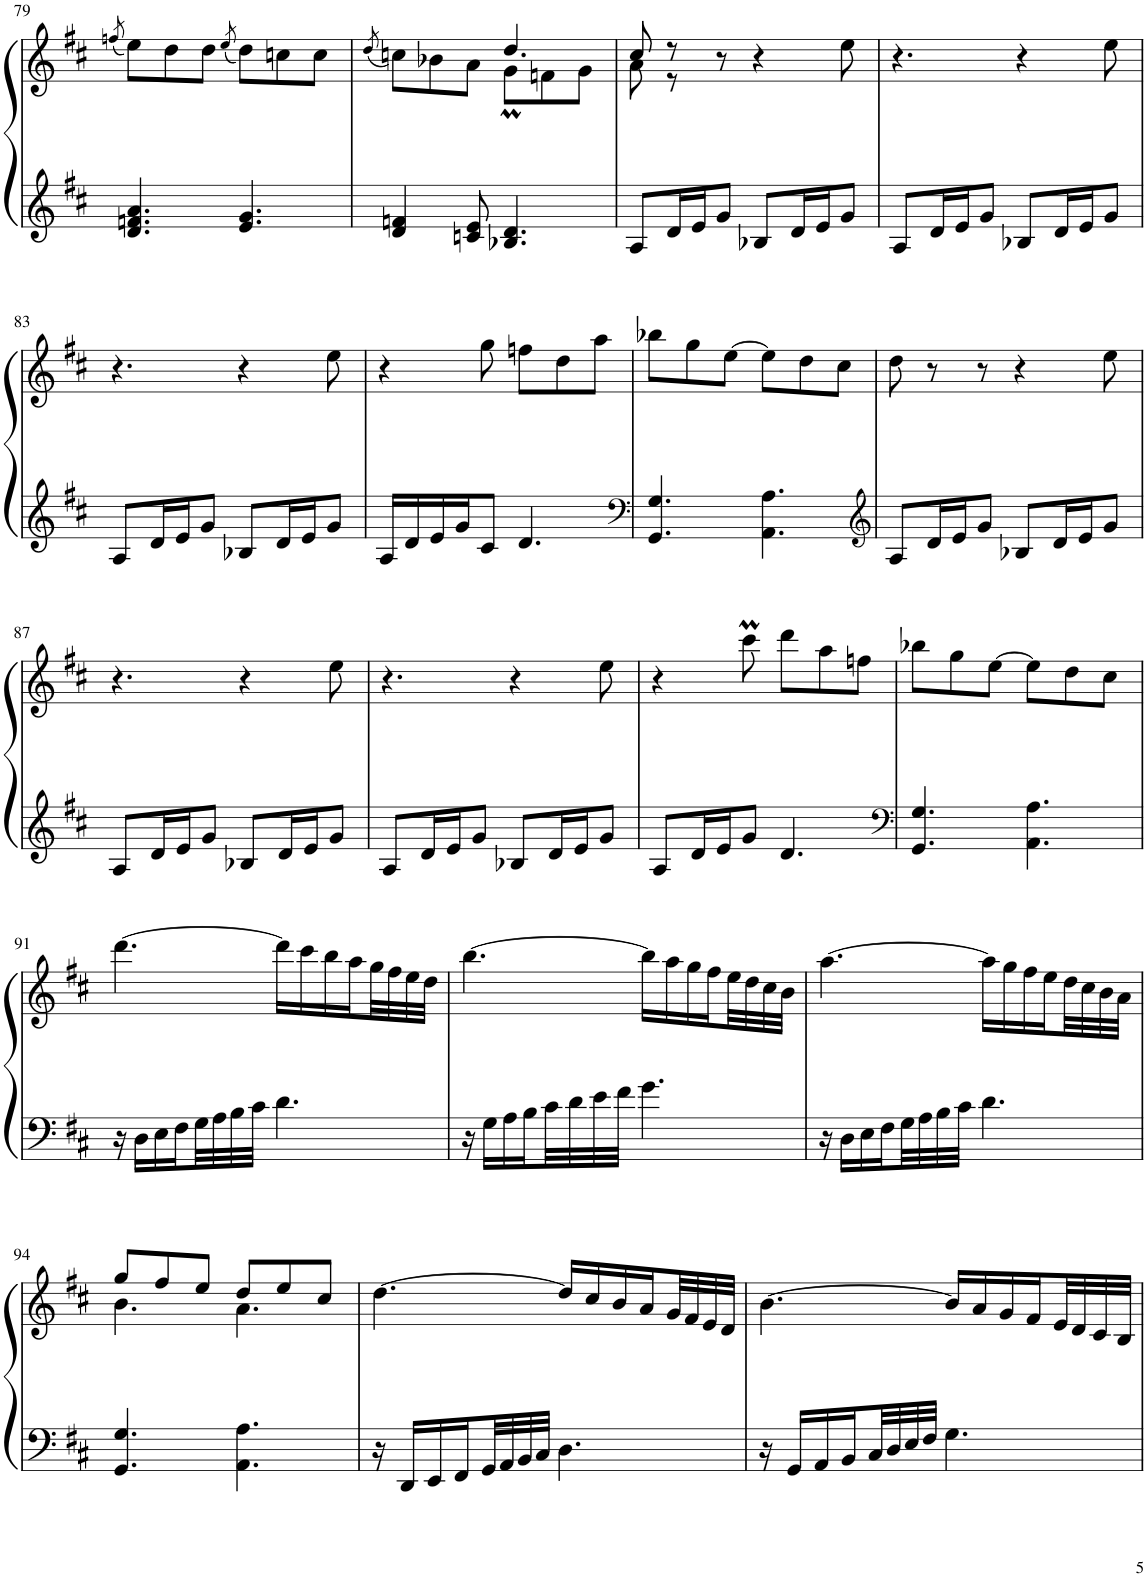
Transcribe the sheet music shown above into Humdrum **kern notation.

**kern	**kern
*part1	*part1
*staff2	*staff1
*I"Piano	*
*I'Pno	*
!!LO:PB:g=z
*clefG2	*clefG2
*k[f#c#]	*k[f#c#]
*M6/8	*M6/8
=79	=79
.	(8qffn/
4.d/ 4.fn/ 4.a/	8ee\L)
.	8dd\
.	8dd\J
.	(8qee/
4.e/ 4.g/	8dd\L)
.	8ccn\
.	8cc\J
=80	=80
.	(8qdd/
*	*^
4d/ 4fn/	8ccn\L)	4.ryy
.	8b-X\	.
8cn/ 8e/	8a\J	.
4.B-X/ 4.d/	8gM\L	4.dd/
.	8fn\	.
.	8g\J	.
=81	=81	=81
8A/L	8cc#/	8a\
16d/L	8r	8r
16e/J	.	.
8g/J	8r	2ryy
8B-X/L	4r	.
16d/L	.	.
16e/J	.	.
8g/J	8ee\	.
*	*v	*v
=82	=82
8A/L	4.r
16d/L	.
16e/J	.
8g/J	.
8B-X/L	4r
16d/L	.
16e/J	.
8g/J	8ee\
!!LO:LB:g=z
=83	=83
8A/L	4.r
16d/L	.
16e/J	.
8g/J	.
8B-X/L	4r
16d/L	.
16e/J	.
8g/J	8ee\
=84	=84
16A/LL	4r
16d/	.
16e/	.
16g/J	.
8c#/J	8gg\
4.d/	8ffn\L
.	8dd\
.	8aa\J
=85	=85
*clefF4	*
4.GG/ 4.G/	8bb-X\L
.	8gg\
.	[8ee\J
4.AA\ 4.A\	8ee\L]
.	8dd\
.	8cc#\J
=86	=86
*clefG2	*
8A/L	8dd\
16d/L	8r
16e/J	.
8g/J	8r
8B-X/L	4r
16d/L	.
16e/J	.
8g/J	8ee\
!!LO:LB:g=z
=87	=87
8A/L	4.r
16d/L	.
16e/J	.
8g/J	.
8B-X/L	4r
16d/L	.
16e/J	.
8g/J	8ee\
=88	=88
8A/L	4.r
16d/L	.
16e/J	.
8g/J	.
8B-X/L	4r
16d/L	.
16e/J	.
8g/J	8ee\
=89	=89
8A/L	4r
16d/L	.
16e/J	.
8g/J	8ccc#m\
4.d/	8ddd\L
.	8aa\
.	8ffn\J
=90	=90
*clefF4	*
4.GG/ 4.G/	8bb-X\L
.	8gg\
.	[8ee\J
4.AA\ 4.A\	8ee\L]
.	8dd\
.	8cc#\J
!!LO:LB:g=z
=91	=91
16r	[4.ddd\
16D\LL	.
16E\	.
16F#\	.
32G\L	.
32A\	.
32B\	.
32c#\JJJ	.
4.d\	16ddd\LL]
.	16ccc#\
.	16bb\
.	16aa\
.	32gg\L
.	32ff#\
.	32ee\
.	32dd\JJJ
=92	=92
16r	[4.bb\
16G\LL	.
16A\	.
16B\	.
32c#\L	.
32d\	.
32e\	.
32f#\JJJ	.
4.g\	16bb\LL]
.	16aa\
.	16gg\
.	16ff#\
.	32ee\L
.	32dd\
.	32cc#\
.	32b\JJJ
=93	=93
16r	[4.aa\
16D\LL	.
16E\	.
16F#\	.
32G\L	.
32A\	.
32B\	.
32c#\JJJ	.
4.d\	16aa\LL]
.	16gg\
.	16ff#\
.	16ee\
.	32dd\L
.	32cc#\
.	32b\
.	32a\JJJ
!!LO:LB:g=z
=94	=94
*	*^
4.GG/ 4.G/	8gg/L	4.b\
.	8ff#/	.
.	8ee/J	.
4.AA\ 4.A\	8dd/L	4.a\
.	8ee/	.
.	8cc#/J	.
*	*v	*v
=95	=95
16r	[4.dd\
16DD/LL	.
16EE/	.
16FF#/	.
32GG/L	.
32AA/	.
32BB/	.
32C#/JJJ	.
4.D\	16dd/LL]
.	16cc#/
.	16b/
.	16a/
.	32g/L
.	32f#/
.	32e/
.	32d/JJJ
=96	=96
16r	[4.b\
16GG/LL	.
16AA/	.
16BB/	.
32C#/L	.
32D/	.
32E/	.
32F#/JJJ	.
4.G\	16b/LL]
.	16a/
.	16g/
.	16f#/
.	32e/L
.	32d/
.	32c#/
.	32B/JJJ
=	=
*-	*-
